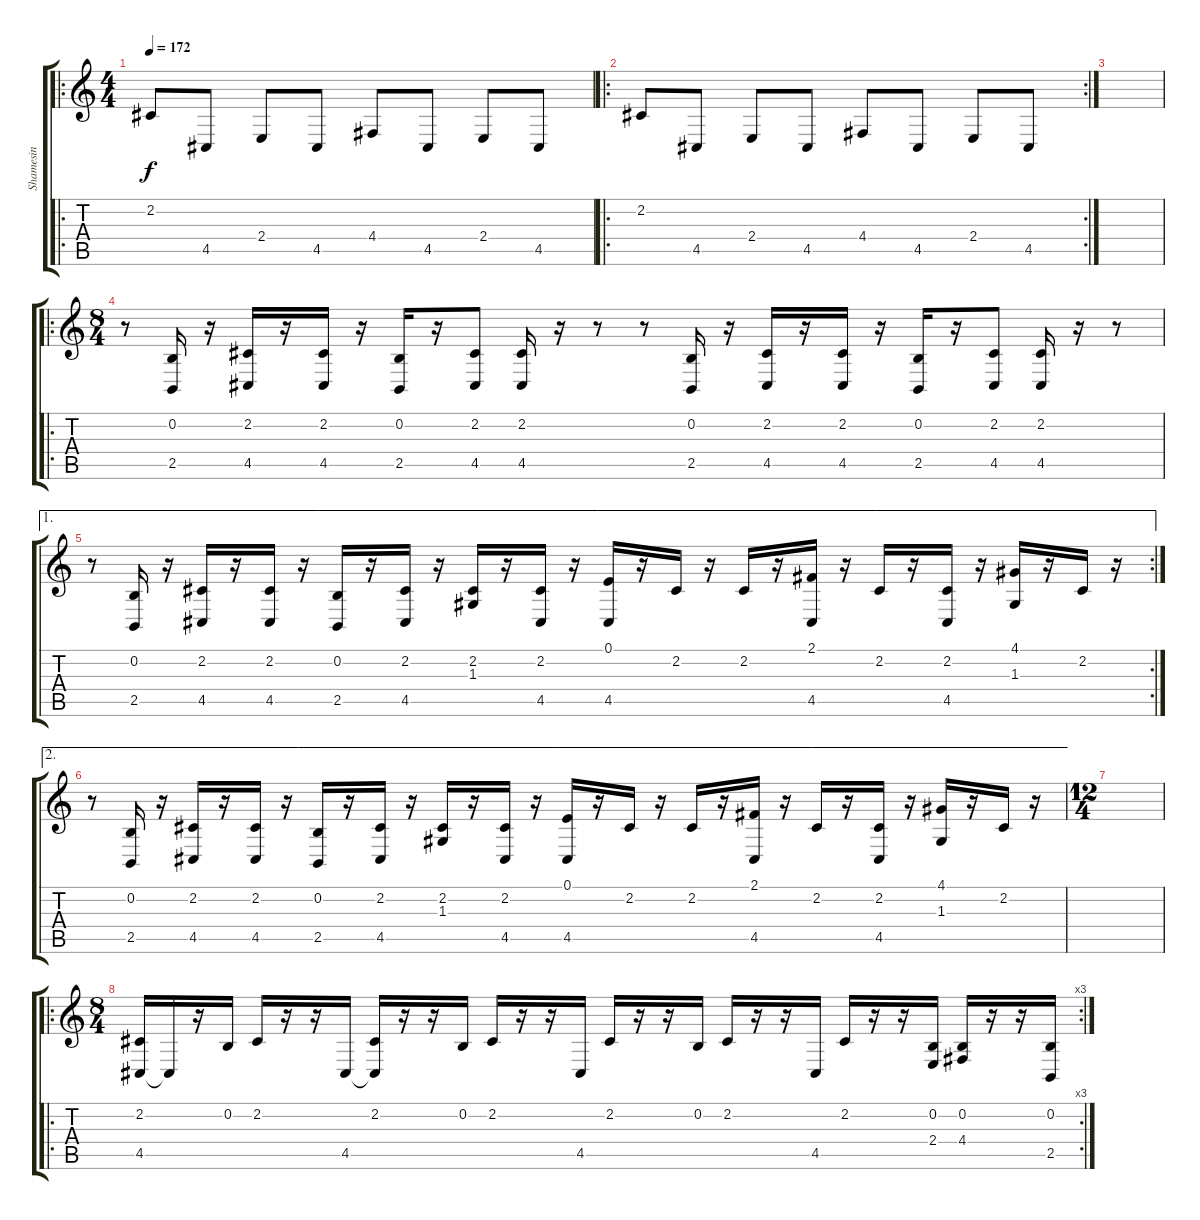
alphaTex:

\track ("Shamesin" "Shamesin") {instrument shamisen}
\staff {score tabs}
\tuning (E4 B3 G3 D3 A2 E2) {hide}
\ro
\ts (4 4)
\tempo 172
\clef g2
\ks c
2.2.8{dy f instrument shamisen} 4.5.8 2.4.8 4.5.8 4.4.8 4.5.8 2.4.8 4.5.8 |
\ro
\rc 2
2.2.8 4.5.8 2.4.8 4.5.8 4.4.8 4.5.8 2.4.8 4.5.8 |
|
\ro
\ts (8 4)
r.8 (0.2 2.5).16 r.16 (2.2 4.5).16 r.16 (2.2 4.5).16 r.16 (0.2 2.5).16 r.16 (2.2 4.5).8 (2.2 4.5).16 r.16 r.8 r.8 (0.2 2.5).16 r.16 (2.2 4.5).16 r.16 (2.2 4.5).16 r.16 (0.2 2.5).16 r.16 (2.2 4.5).8 (2.2 4.5).16 r.16 r.8 |
\ae 1
\rc 2
r.8 (0.2 2.5).16 r.16 (2.2 4.5).16 r.16 (2.2 4.5).16 r.16 (0.2 2.5).16 r.16 (2.2 4.5).16 r.16 (2.2 1.3).16 r.16 (2.2 4.5).16 r.16 (0.1 4.5).16 r.16 2.2.16 r.16 2.2.16 r.16 (2.1 4.5).16 r.16 2.2.16 r.16 (2.2 4.5).16 r.16 (4.1 1.3).16 r.16 2.2.16 r.16 |
\ae 2
r.8 (0.2 2.5).16 r.16 (2.2 4.5).16 r.16 (2.2 4.5).16 r.16 (0.2 2.5).16 r.16 (2.2 4.5).16 r.16 (2.2 1.3).16 r.16 (2.2 4.5).16 r.16 (0.1 4.5).16 r.16 2.2.16 r.16 2.2.16 r.16 (2.1 4.5).16 r.16 2.2.16 r.16 (2.2 4.5).16 r.16 (4.1 1.3).16 r.16 2.2.16 r.16 |
\ts (12 4)
|
\ro
\rc 3
\ts (8 4)
(2.2 4.5).16 4.5{t}.16 r.16 0.2.16 2.2.16 r.16 r.16 4.5.16 (2.2 4.5{t}).16 r.16 r.16 0.2.16 2.2.16 r.16 r.16 4.5.16 2.2.16 r.16 r.16 0.2.16 2.2.16 r.16 r.16 4.5.16 2.2.16 r.16 r.16 (0.2 2.4).16 (0.2 4.4).16 r.16 r.16 (0.2 2.5).16
